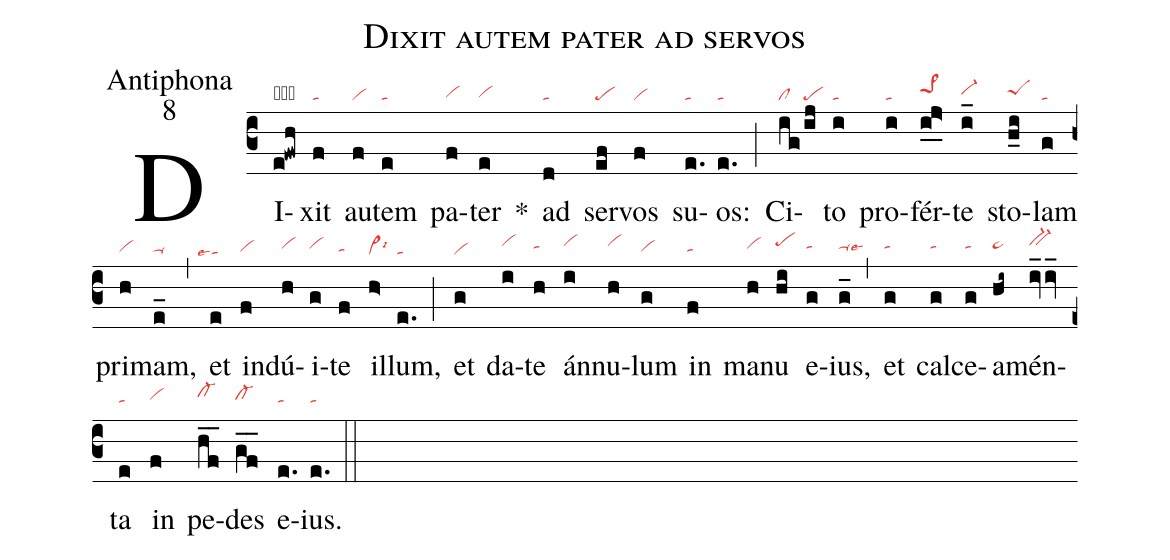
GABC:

name:Dixit autem pater ad servos;
office-part:Antiphona;
mode:8;
nabc-lines:1;
%%
(c3)
DI(e!fwh|qlppt)xit(f|ta) au(f|vi)tem(e|ta) pa(f|vihg)ter(e|vihg) *()
ad(d|ta) ser(ef|pe)vos(f|vi) su(e.|ta)os:(e.|ta) (;)
Ci(ig/|cl|ij|pe)to(i|ta) pro(i|ta)fér(i_0!j>_0|pe>1hi)te(i_|vi-hh) sto(h_i|peShh)lam(g|ta) pri(h|vihg)mam,(e_|ta-hg) (,)
et(e|```talse4) in(f|vihg)dú(h|vihh)i(g|vihh)te(f|tahg) il(h>|vi>lsi6)lum,(e.|ta) (;)
et(g|vi) da(i|vihi)te(h|tahh) án(i|vihi)nu(h|vihi)lum(g|vihg) in(f|tahg) ma(h|vihh)nu(hi|pehi) e(g|tahh)ius,(g_|ta-hhlse6) (,)
et(g|tahh) cal(g|tahh)ce(g|tahh)a(hi~|ta>hh)mén(iv_iv_|bv-hi)ta(e|tahh) in(f|vihi) pe(h_f_|cl-hj)des(g_f_|cl-hi) e(e.|tahh)ius.(e.|tahh) (::)
